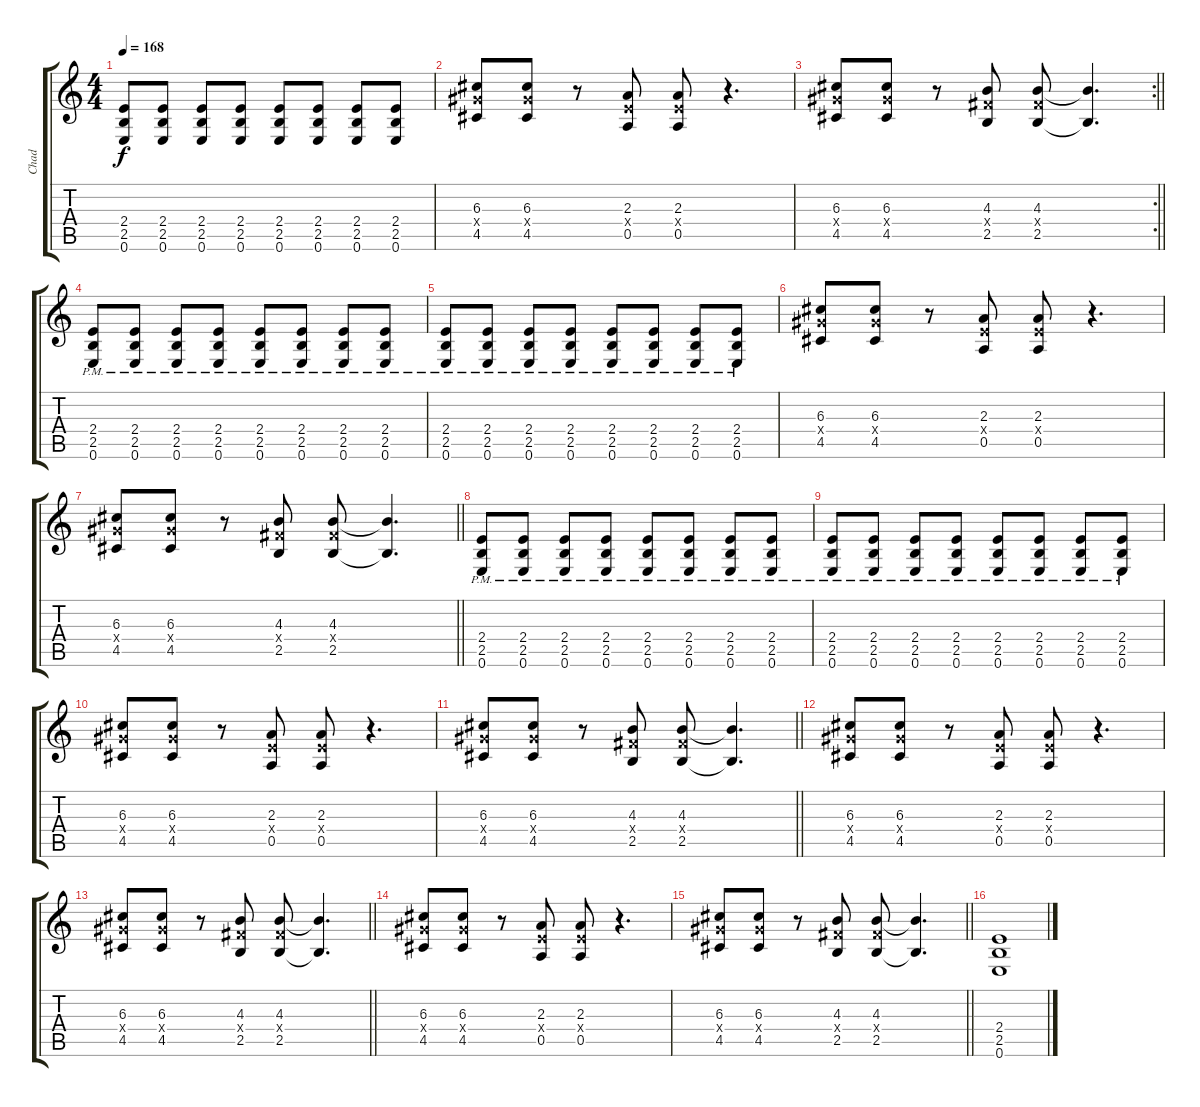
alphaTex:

\track ("Chad" "Chad") {instrument distortionguitar}
\staff {score tabs}
\tuning (E4 B3 G3 D3 A2 E2) {hide}
\ts (4 4)
\tempo 168
\clef g2
\ks c
(2.4 2.5 0.6).8{dy f} (2.4 2.5 0.6).8 (2.4 2.5 0.6).8 (2.4 2.5 0.6).8 (2.4 2.5 0.6).8 (2.4 2.5 0.6).8 (2.4 2.5 0.6).8 (2.4 2.5 0.6).8 |
(6.3 6.4{x} 4.5).8 (6.3 6.4{x} 4.5).8 r.8 (2.3 2.4{x} 0.5).8 (2.3 2.4{x} 0.5).8 r.4{d} |
\rc 2
\barLineRight lightlight
(6.3 6.4{x} 4.5).8 (6.3 6.4{x} 4.5).8 r.8 (4.3 4.4{x} 2.5).8 (4.3 4.4{x} 2.5).8 (4.3{t} 2.5{t}).4{d} |
(2.4{pm} 2.5{pm} 0.6{pm}).8 (2.4{pm} 2.5{pm} 0.6{pm}).8 (2.4{pm} 2.5{pm} 0.6{pm}).8 (2.4{pm} 2.5{pm} 0.6{pm}).8 (2.4{pm} 2.5{pm} 0.6{pm}).8 (2.4{pm} 2.5{pm} 0.6{pm}).8 (2.4{pm} 2.5{pm} 0.6{pm}).8 (2.4{pm} 2.5{pm} 0.6{pm}).8 |
(2.4{pm} 2.5{pm} 0.6{pm}).8 (2.4{pm} 2.5{pm} 0.6{pm}).8 (2.4{pm} 2.5{pm} 0.6{pm}).8 (2.4{pm} 2.5{pm} 0.6{pm}).8 (2.4{pm} 2.5{pm} 0.6{pm}).8 (2.4{pm} 2.5{pm} 0.6{pm}).8 (2.4{pm} 2.5{pm} 0.6{pm}).8 (2.4{pm} 2.5{pm} 0.6{pm}).8 |
(6.3 6.4{x} 4.5).8 (6.3 6.4{x} 4.5).8 r.8 (2.3 2.4{x} 0.5).8 (2.3 2.4{x} 0.5).8 r.4{d} |
\barLineRight lightlight
(6.3 6.4{x} 4.5).8 (6.3 6.4{x} 4.5).8 r.8 (4.3 4.4{x} 2.5).8 (4.3 4.4{x} 2.5).8 (4.3{t} 2.5{t}).4{d} |
(2.4{pm} 2.5{pm} 0.6{pm}).8 (2.4{pm} 2.5{pm} 0.6{pm}).8 (2.4{pm} 2.5{pm} 0.6{pm}).8 (2.4{pm} 2.5{pm} 0.6{pm}).8 (2.4{pm} 2.5{pm} 0.6{pm}).8 (2.4{pm} 2.5{pm} 0.6{pm}).8 (2.4{pm} 2.5{pm} 0.6{pm}).8 (2.4{pm} 2.5{pm} 0.6{pm}).8 |
(2.4{pm} 2.5{pm} 0.6{pm}).8 (2.4{pm} 2.5{pm} 0.6{pm}).8 (2.4{pm} 2.5{pm} 0.6{pm}).8 (2.4{pm} 2.5{pm} 0.6{pm}).8 (2.4{pm} 2.5{pm} 0.6{pm}).8 (2.4{pm} 2.5{pm} 0.6{pm}).8 (2.4{pm} 2.5{pm} 0.6{pm}).8 (2.4{pm} 2.5{pm} 0.6{pm}).8 |
(6.3 6.4{x} 4.5).8 (6.3 6.4{x} 4.5).8 r.8 (2.3 2.4{x} 0.5).8 (2.3 2.4{x} 0.5).8 r.4{d} |
\barLineRight lightlight
(6.3 6.4{x} 4.5).8 (6.3 6.4{x} 4.5).8 r.8 (4.3 4.4{x} 2.5).8 (4.3 4.4{x} 2.5).8 (4.3{t} 2.5{t}).4{d} |
(6.3 6.4{x} 4.5).8 (6.3 6.4{x} 4.5).8 r.8 (2.3 2.4{x} 0.5).8 (2.3 2.4{x} 0.5).8 r.4{d} |
\barLineRight lightlight
(6.3 6.4{x} 4.5).8 (6.3 6.4{x} 4.5).8 r.8 (4.3 4.4{x} 2.5).8 (4.3 4.4{x} 2.5).8 (4.3{t} 2.5{t}).4{d} |
(6.3 6.4{x} 4.5).8 (6.3 6.4{x} 4.5).8 r.8 (2.3 2.4{x} 0.5).8 (2.3 2.4{x} 0.5).8 r.4{d} |
\barLineRight lightlight
(6.3 6.4{x} 4.5).8 (6.3 6.4{x} 4.5).8 r.8 (4.3 4.4{x} 2.5).8 (4.3 4.4{x} 2.5).8 (4.3{t} 2.5{t}).4{d} |
(2.4 2.5 0.6).1
